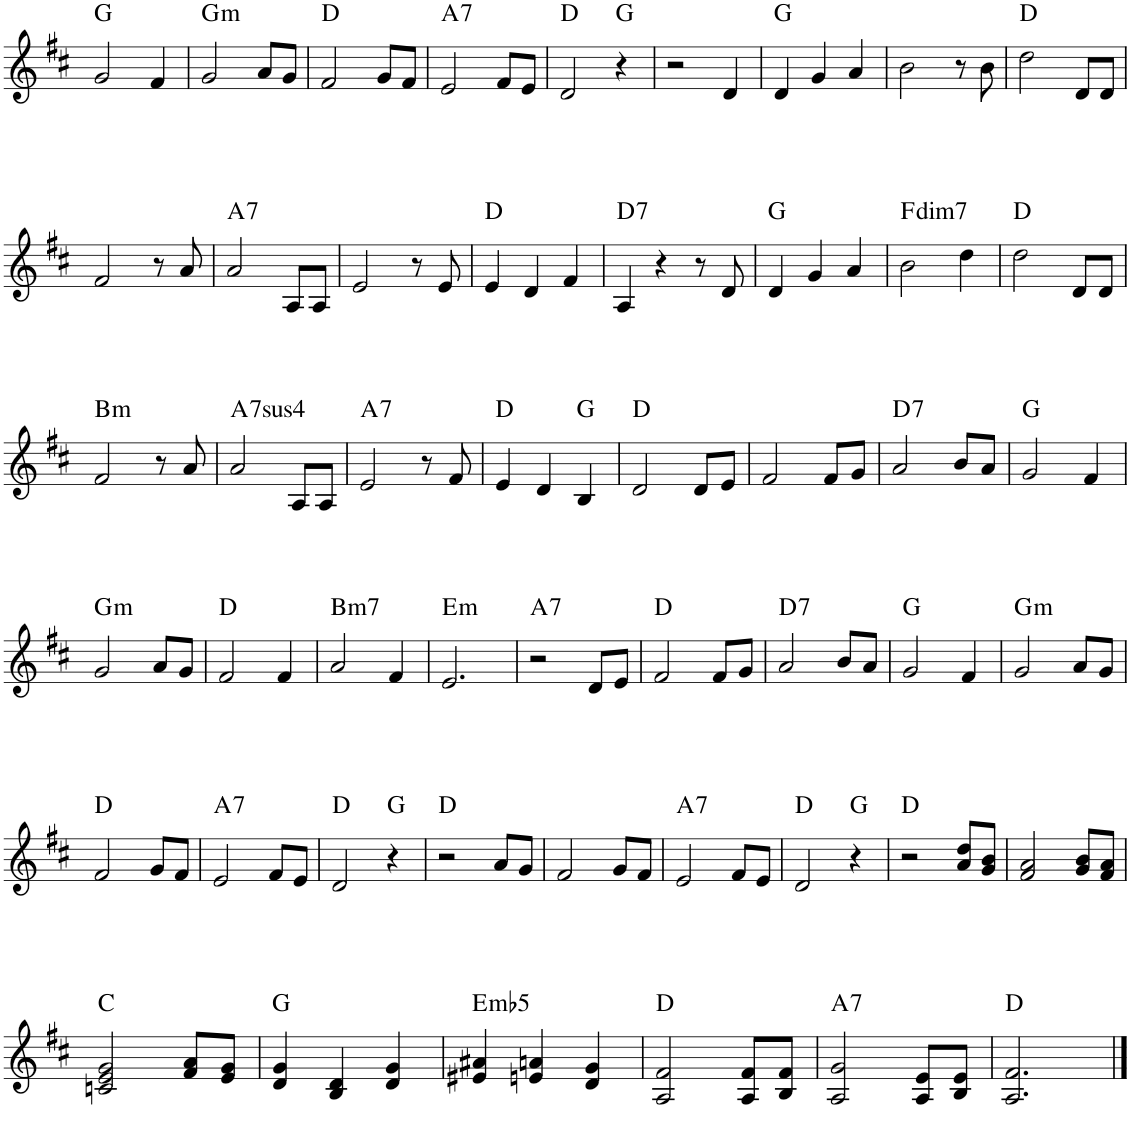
**kern	**harte
*part1	*part1
*staff1	*
*I"Piano	*
*I'Pno.	*
!!LO:PB:g=z
*clefG2	*
*k[f#c#]	*
*M3/4	*
=52	=52
2g/	G:maj
4f#/	.
=53	=53
!	!LO:H:kt=m
2g/	G:min
8a/L	.
8g/J	.
=54	=54
2f#/	D:maj
8g/L	.
8f#/J	.
=55	=55
!	!LO:H:kt=7
2e/	A:7
8f#/L	.
8e/J	.
=56	=56
2d/	D:maj
4r	G:maj
=57	=57
2r	.
4d/	.
=58	=58
4d/	G:maj
4g/	.
4a/	.
=59	=59
2b\	.
8r	.
8b\	.
=60	=60
2dd\	D:maj
8d/L	.
8d/J	.
!!LO:LB:g=z
=61	=61
2f#/	.
8r	.
8a/	.
=62	=62
!	!LO:H:kt=7
2a/	A:7
8A/L	.
8A/J	.
=63	=63
2e/	.
8r	.
8e/	.
=64	=64
4e/	D:maj
4d/	.
4f#/	.
=65	=65
!	!LO:H:kt=7
4A/	D:7
4r	.
8r	.
8d/	.
=66	=66
4d/	G:maj
4g/	.
4a/	.
=67	=67
!	!LO:H:kt=dim7
2b\	F:dim7
4dd\	.
=68	=68
2dd\	D:maj
8d/L	.
8d/J	.
!!LO:LB:g=z
=69	=69
!	!LO:H:kt=m
2f#/	B:min
8r	.
8a/	.
=70	=70
!	!LO:H:kt=74
2a/	A:sus4(7)
8A/L	.
8A/J	.
=71	=71
!	!LO:H:kt=7
2e/	A:7
8r	.
8f#/	.
=72	=72
4e/	D:maj
4d/	.
4B/	G:maj
=73	=73
2d/	D:maj
8d/L	.
8e/J	.
=74	=74
2f#/	.
8f#/L	.
8g/J	.
=75	=75
!	!LO:H:kt=7
2a/	D:7
8b/L	.
8a/J	.
=76	=76
2g/	G:maj
4f#/	.
!!LO:LB:g=z
=77	=77
!	!LO:H:kt=m
2g/	G:min
8a/L	.
8g/J	.
=78	=78
2f#/	D:maj
4f#/	.
=79	=79
!	!LO:H:kt=m7
2a/	B:min7
4f#/	.
=80	=80
!	!LO:H:kt=m
2.e/	E:min
=81	=81
!	!LO:H:kt=7
2r	A:7
8d/L	.
8e/J	.
=82	=82
2f#/	D:maj
8f#/L	.
8g/J	.
=83	=83
!	!LO:H:kt=7
2a/	D:7
8b/L	.
8a/J	.
=84	=84
2g/	G:maj
4f#/	.
=85	=85
!	!LO:H:kt=m
2g/	G:min
8a/L	.
8g/J	.
!!LO:LB:g=z
=86	=86
2f#/	D:maj
8g/L	.
8f#/J	.
=87	=87
!	!LO:H:kt=7
2e/	A:7
8f#/L	.
8e/J	.
=88	=88
2d/	D:maj
4r	G:maj
=89	=89
2r	D:maj
8a/L	.
8g/J	.
=90	=90
2f#/	.
8g/L	.
8f#/J	.
=91	=91
!	!LO:H:kt=7
2e/	A:7
8f#/L	.
8e/J	.
=92	=92
2d/	D:maj
4r	G:maj
=93	=93
2r	D:maj
8a/ 8dd/L	.
8g/ 8b/J	.
=94	=94
2f#/ 2a/	.
8g/ 8b/L	.
8f#/ 8a/J	.
!!LO:LB:g=z
=95	=95
2cn/ 2e/ 2g/	C:maj
8f#/ 8a/L	.
8e/ 8g/J	.
=96	=96
4d/ 4g/	G:maj
4B/ 4d/	.
4d/ 4g/	.
=97	=97
!	!LO:H:kt=m
4e#X/ 4a#X/	E:(b3,b5)
4en/ 4an/	.
4d/ 4g/	.
=98	=98
2A/ 2f#/	D:maj
8A/ 8f#/L	.
8B/ 8f#/J	.
=99	=99
!	!LO:H:kt=7
2A/ 2g/	A:7
8A/ 8e/L	.
8B/ 8e/J	.
=100	=100
2.A/ 2.f#/	D:maj
==	==
*-	*-
